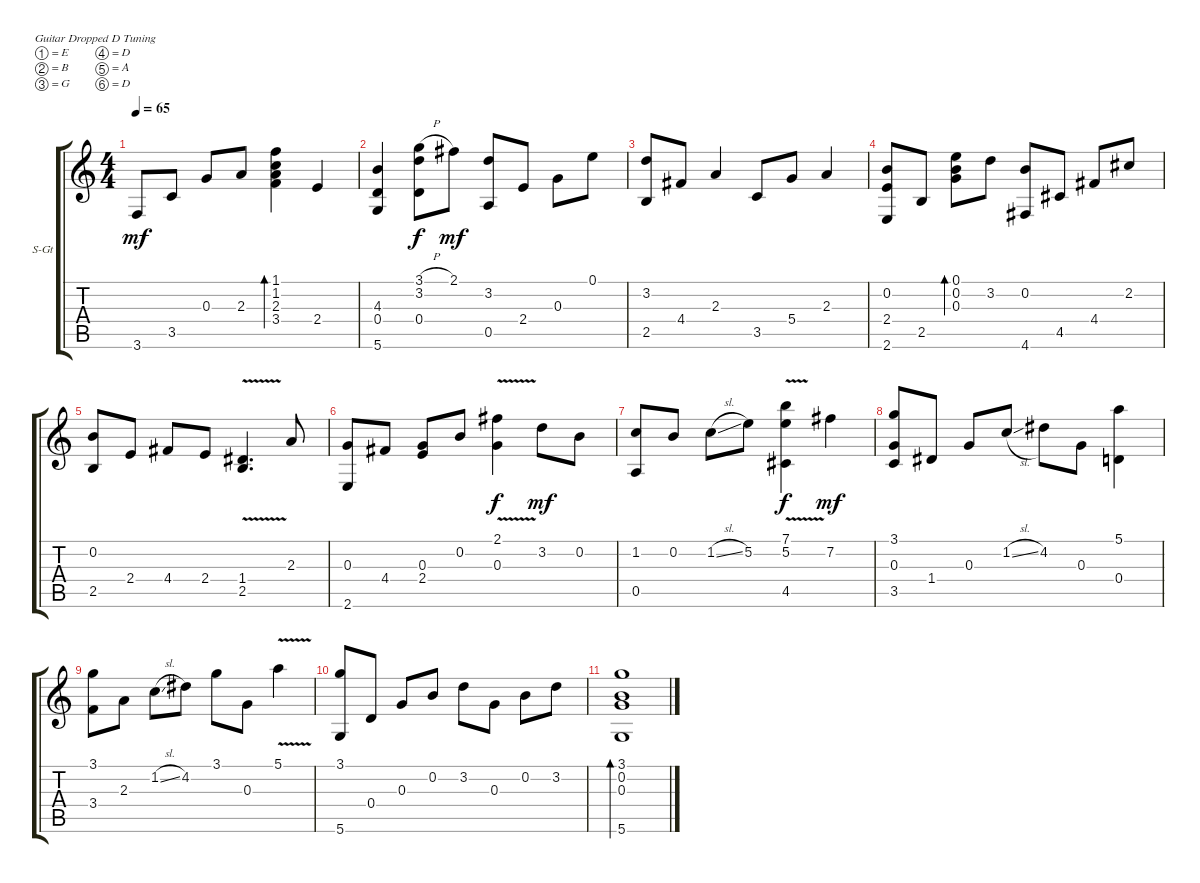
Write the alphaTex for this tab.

\defaultSystemsLayout 4
\bracketExtendMode groupsimilarinstruments
\firstSystemTrackNameOrientation horizontal
\otherSystemsTrackNameOrientation horizontal
\track ("Steel Guitar" "S-Gt") {instrument acousticguitarsteel}
\staff {score tabs}
\tuning (E4 B3 G3 D3 A2 D2)
\ts (4 4)
\tempo 65
\clef g2
\ks c
3.6.8{dy mf} 3.5.8 0.3.8 2.3.8 (1.1 1.2 2.3 3.4).4{bd 89} 2.4.4 |
(4.3 5.6 0.4).4 (3.1{h} 3.2 0.4).8{dy f} 2.1.8{dy mf} (3.2 0.5).8 2.4.8 0.3.8 0.1.8 |
(3.2 2.5).8 4.4.8 2.3.4 3.5.8 5.4.8 2.3.4 |
(2.4 0.2 2.6).8 2.5.8 (0.1 0.2 0.3).8{bd 72} 3.2.8 (0.2 4.6).8 4.5.8 4.4.8 2.2.8 |
(0.2 2.5).8 2.4.8 4.4.8 2.4.8 (1.4{v} 2.5).4{d} 2.3.8 |
(0.3 2.6).8 4.4.8 (0.3 2.4).8 0.2.8 (2.1{v} 0.3).4{dy f} 3.2.8{dy mf} 0.2.8 |
(1.2 0.5).8 0.2.8 1.2{sl}.8 5.2.8 (7.1{v} 4.5 5.2).4{dy f} 7.2.4{dy mf} |
(3.1 3.5 0.3).8 1.4.8 0.3.8 1.2{sl}.8 4.2.8 0.3.8 (5.1 0.4).4 |
(3.4 3.1).8 2.3.8 1.2{sl}.8 4.2.8 3.1.8 0.3.8 5.1{v}.4 |
(3.1 5.6).8 0.4.8 0.3.8 0.2.8 3.2.8 0.3.8 0.2.8 3.2.8 |
(3.1 5.6 0.3 0.2).1{bd 73}
